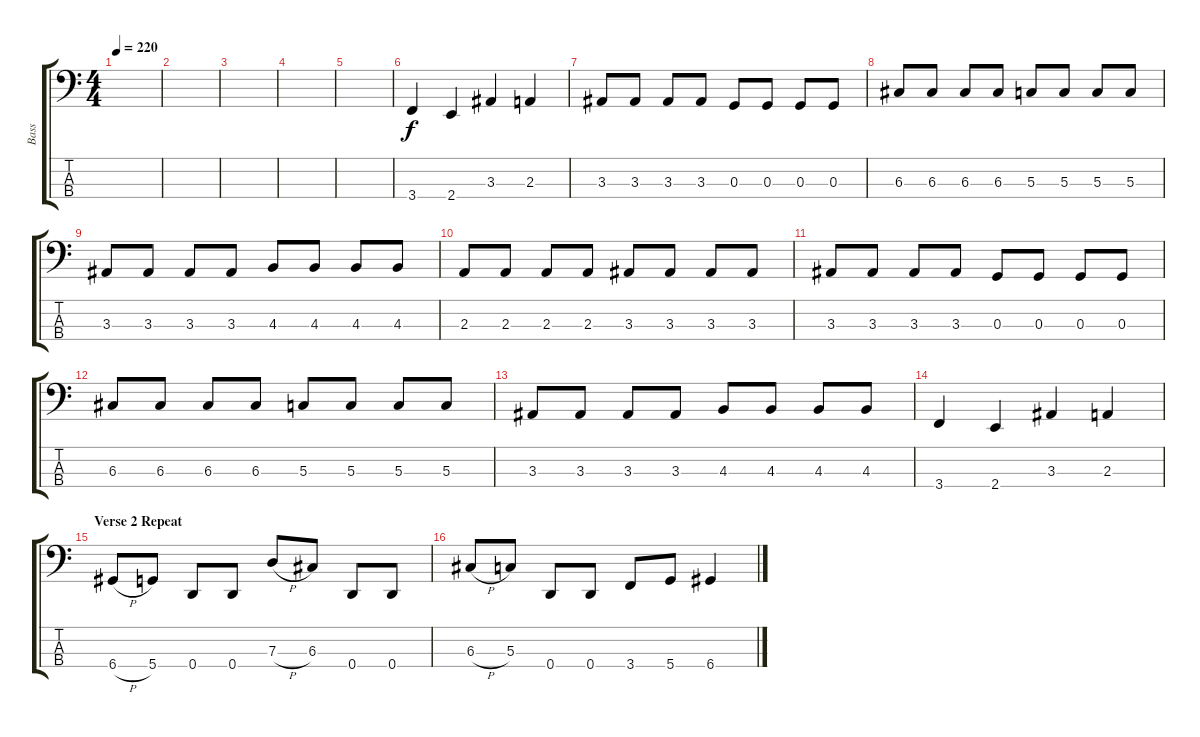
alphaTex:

\track ("Bass" "Bass") {instrument electricbassfinger}
\staff {score tabs}
\tuning (F2 C2 G1 D1) {hide}
\ts (4 4)
\tempo 220
\clef f4
\ks c
|
|
|
|
|
3.4.4 2.4.4 3.3.4 2.3.4 |
3.3.8 3.3.8 3.3.8 3.3.8 0.3.8 0.3.8 0.3.8 0.3.8 |
6.3.8 6.3.8 6.3.8 6.3.8 5.3.8 5.3.8 5.3.8 5.3.8 |
3.3.8 3.3.8 3.3.8 3.3.8 4.3.8 4.3.8 4.3.8 4.3.8 |
2.3.8 2.3.8 2.3.8 2.3.8 3.3.8 3.3.8 3.3.8 3.3.8 |
3.3.8 3.3.8 3.3.8 3.3.8 0.3.8 0.3.8 0.3.8 0.3.8 |
6.3.8 6.3.8 6.3.8 6.3.8 5.3.8 5.3.8 5.3.8 5.3.8 |
3.3.8 3.3.8 3.3.8 3.3.8 4.3.8 4.3.8 4.3.8 4.3.8 |
3.4.4 2.4.4 3.3.4 2.3.4 |
\section ("" "Verse 2 Repeat")
6.4{h}.8 5.4.8 0.4.8 0.4.8 7.3{h}.8 6.3.8 0.4.8 0.4.8 |
6.3{h}.8 5.3.8 0.4.8 0.4.8 3.4.8 5.4.8 6.4.4
